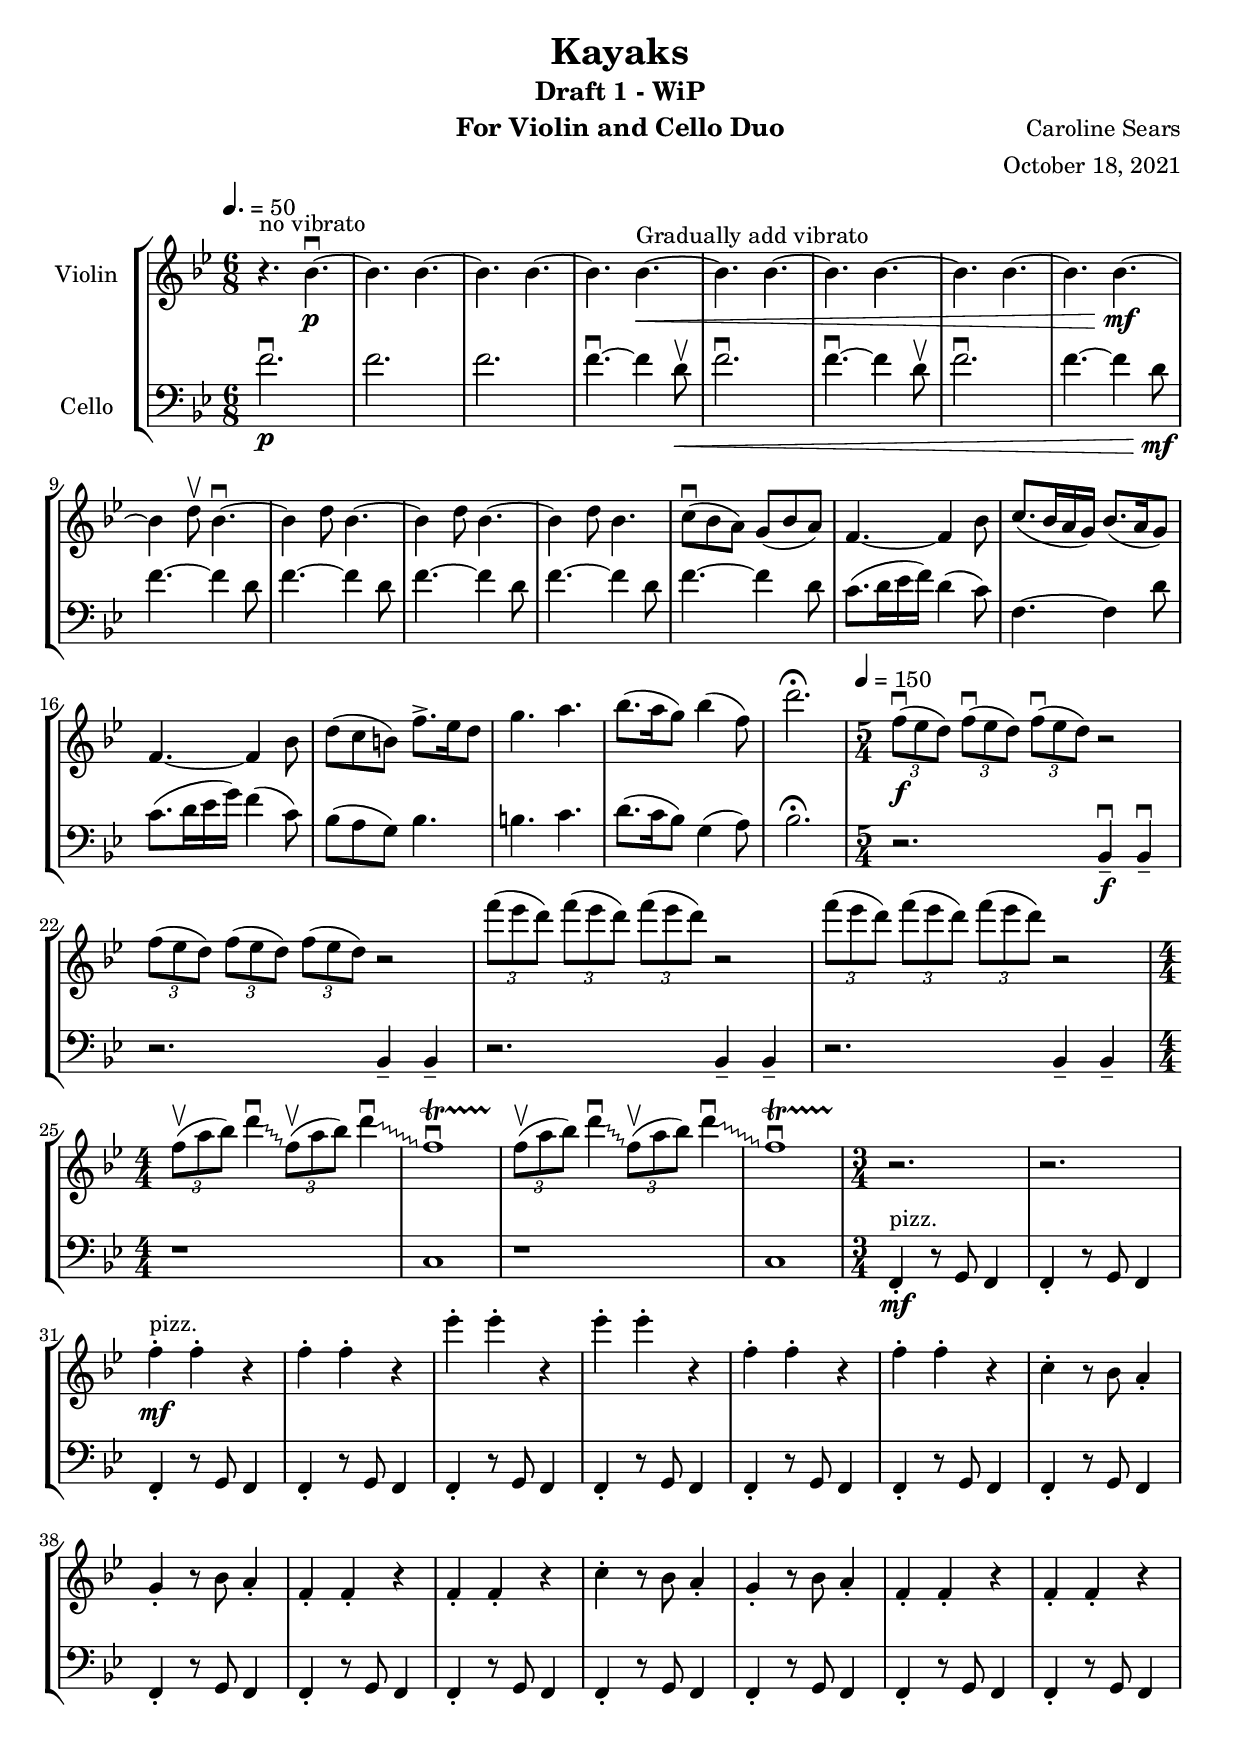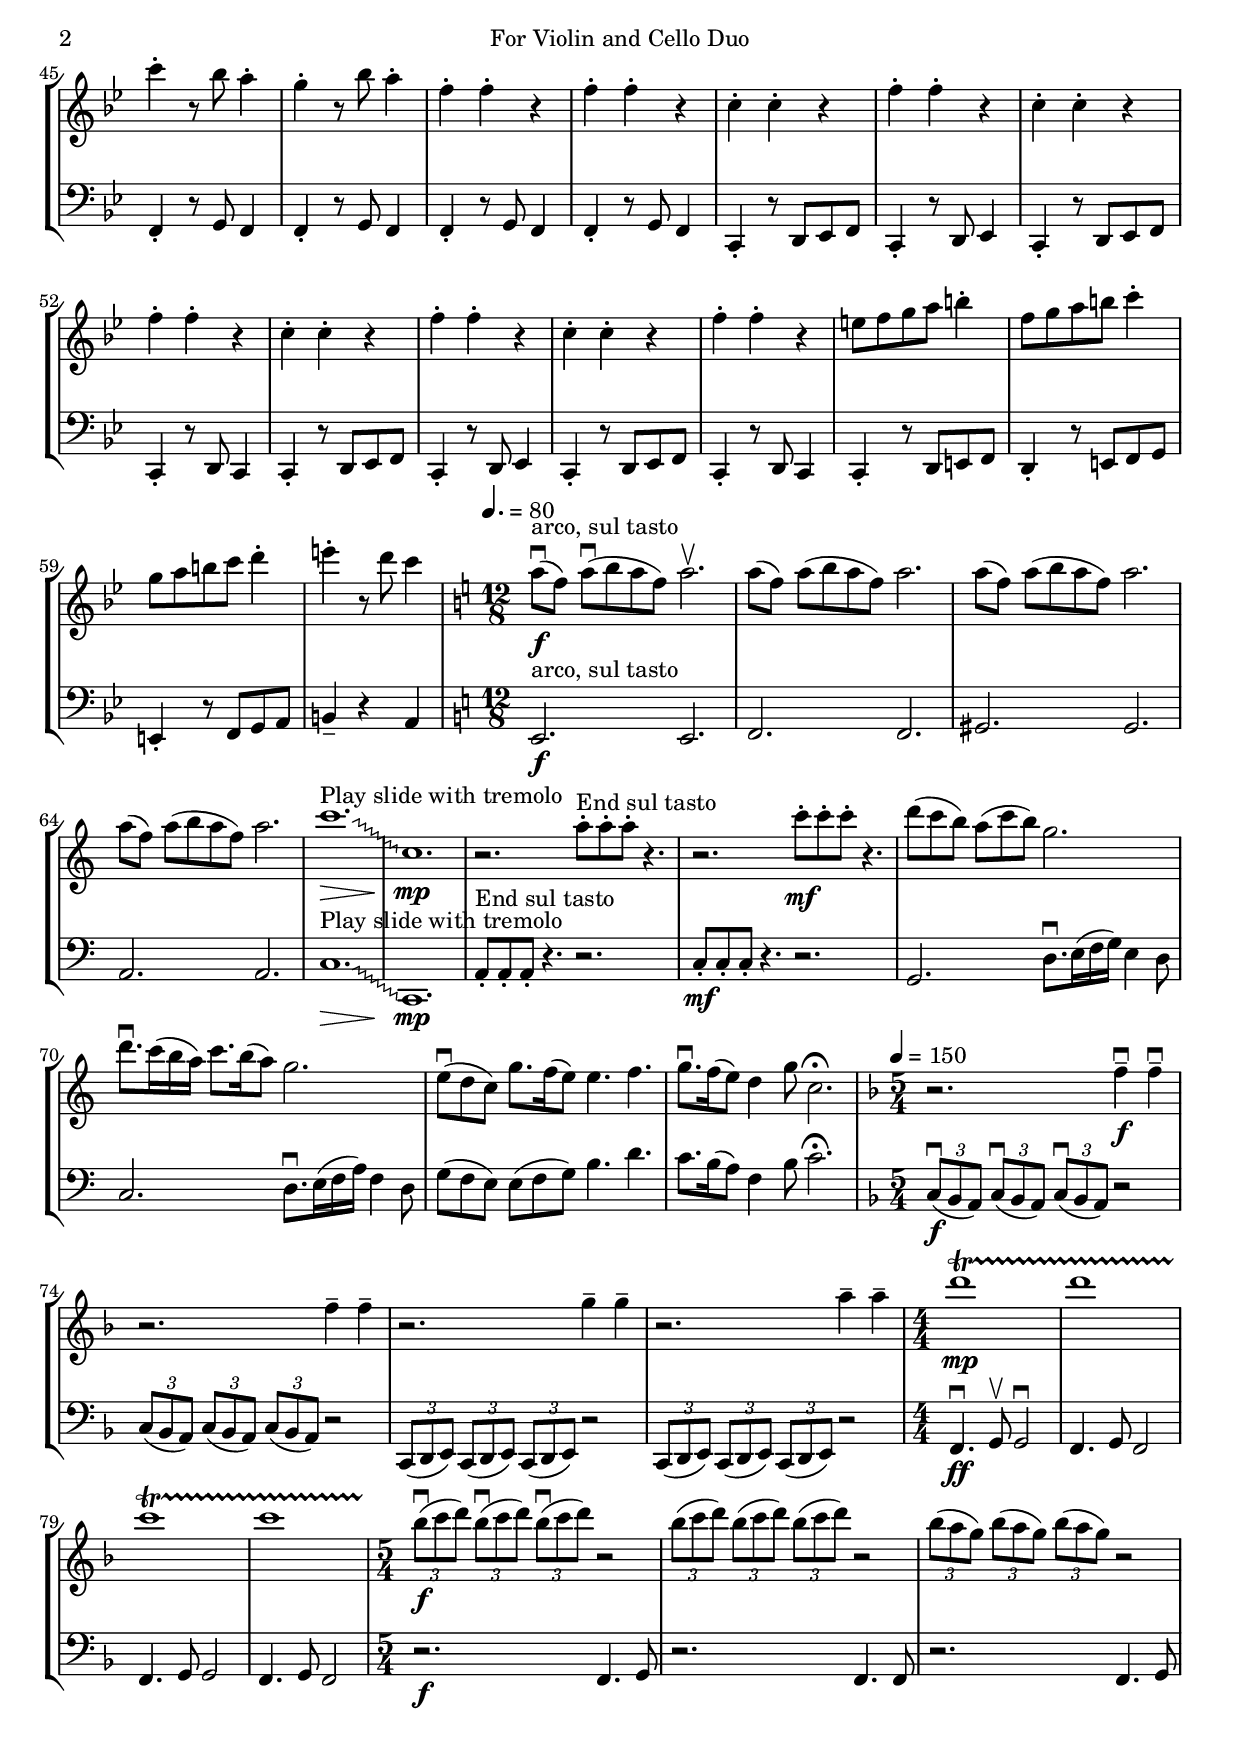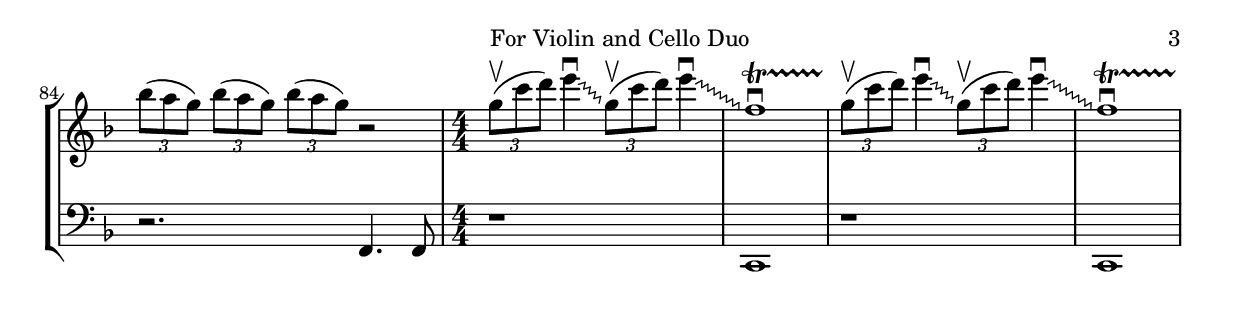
\header {
    title = "Kayaks"
    subtitle = "Draft 1 - WiP"
      % the field "instrument" also appears on following pages
    instrument =  "For Violin and Cello Duo"
    composer = "Caroline Sears"
    arranger = "October 18, 2021"

      % The following fields are centered at the bottom
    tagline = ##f


} %make this composition feel like a journey
\score {
% violin code
  \new StaffGroup <<
    \new Staff \with { instrumentName = "Violin" }
      \relative c'' {
      %A section
      \time 6/8
      \key bes \major
      \tempo 4. = 50 
      %bars1-8
       r4.^\markup "no vibrato" bes4.\downbow~\p| bes4. bes4.~| bes4. bes~| bes bes~\<^\markup "Gradually add vibrato"|
       bes4. bes4.~| bes4. bes~| bes4. bes4.~| bes bes~\!\mf |
       %bars 9-16
       bes4 d8\upbow bes4.\downbow~|bes4 d8 bes4.~|bes4 d8 bes4.~ |bes4 d8 bes4.|
       c8\downbow (bes a) g (bes a) | f4.~f4 bes8| c8. (bes16 a g) bes8. (a16 g8) | f4.~f4 bes8|
       %bars 17-20
       d8 (c b) f'8.\accent ees16 d8 | g4. a4. | bes8. (a16 g8) bes4 (f8) | d'2.\fermata
      %%%%%%%%%%%%%%%%%%%%%%%%%%%%%
      %B Section
      \tempo 4 = 150
      \time 5/4
      %bars 21-24
      \tuplet 3/2 {f,8\downbow\f (ees d)} \tuplet 3/2 {f\downbow (ees d)}  \tuplet 3/2 {f\downbow (ees d)} r2 |
      \tuplet 3/2 {f8 (ees d)} \tuplet 3/2 {f (ees d)}  \tuplet 3/2 {f (ees d)} r2 |
      \tuplet 3/2 {f'8 (ees d)} \tuplet 3/2 {f (ees d)}  \tuplet 3/2 {f (ees d)} r2 |
      \tuplet 3/2 {f8 (ees d)} \tuplet 3/2 {f (ees d)}  \tuplet 3/2 {f (ees d)} r2 |
      % bars 25-28
      \numericTimeSignature \time 4/4
      \override Glissando.style = #'zigzag
      \tuplet 3/2 {f,8\upbow (a bes)} d4\downbow\glissando \tuplet 3/2 {f,8\upbow (a bes)} d4\downbow\glissando 
      f,1\downbow\startTrillSpan|
      \tuplet 3/2 {f8\stopTrillSpan\upbow (a bes)} d4\downbow\glissando \tuplet 3/2 {f,8\upbow (a bes)} d4\downbow\glissando 
      f,1\downbow\startTrillSpan|
      %%%%%%%%%%%%%%%%%%%%%%%%%%%%%%%%
      % C Section
      %bars 29-32
      \time 3/4
      r2.\stopTrillSpan | r | f4^"pizz."\staccato\mf f\staccato r |f4\staccato f\staccato r |
      %bars 33-36
      ees'\staccato ees\staccato r| ees\staccato ees\staccato r| f,4\staccato f\staccato r |f4\staccato f\staccato r |
      %bars 37-40
      c\staccato r8 bes a4\staccato | g\staccato r8 bes a4\staccato |f4\staccato f\staccato r |f4\staccato f\staccato r |
      %bars 41-44
      c'\staccato r8 bes a4\staccato | g\staccato r8 bes a4\staccato |f4\staccato f\staccato r |f4\staccato f\staccato r |
      %bars 45-48
      c''\staccato r8 bes a4\staccato | g\staccato r8 bes a4\staccato |f4\staccato f\staccato r |f4\staccato f\staccato r |
      %bars 49-52
      c4\staccato c\staccato r |f4\staccato f\staccato r |c4\staccato c\staccato r |f4\staccato f\staccato r |
      %bars 49-52
      c4\staccato c\staccato r |f4\staccato f\staccato r |c4\staccato c\staccato r |f4\staccato f\staccato r |
      %bars 57-60
      e8 f g a b4\staccato |f8 g a b c4\staccato |g8 a b c d4\staccato | e4\staccato r8 d c4 |
      %%%%%%%%%%%%%%%%%%%%%%%%%%%%%%%%%
      %D Section
      \time 12/8
      \key a \minor
      \tempo 4. = 80
      %bars 61- 64
      a8^"arco, sul tasto"\downbow\f [(f)] a\downbow [(b a f)] a2.\upbow |a8 [(f)] a [(b a f)] a2. | 
      a8 [(f)] a [(b a f)] a2. |a8 [(f)] a [(b a f)] a2. |
      %bars 65-68
       c1.\glissando^\markup "Play slide with tremolo"\> | c,\!\mp | r2. a'8\staccato^\markup "End sul tasto" a\staccato a\staccato r4. |
      r2. c8\staccato\mf c\staccato c\staccato r4. |
      %bars 69-72
      d8 (c b) a (c b) g2.| d'8.\downbow c16 (b a) c8. b16 (a8) g2. | e8\downbow (d c) g'8. f16 (e8) e4. f |g8.\downbow f16 (e8) d4 g8 c,2.\fermata |
     %%%%%%%%%%%%%%%%%%%%%%%%%%%%%%%%%%%%%
      %B' Section 
      %bars 73-76
       \key f \major
       \time 5/4
       \tempo 4 =150
      r2. f4\tenuto\downbow\f f4\downbow\tenuto |r2. f4\tenuto f4\tenuto |
      r2. g4\tenuto g4\tenuto |r2. a4\tenuto a4\tenuto |
      %bars 77-80
      \time 4/4
      d1\startTrillSpan\mp | d1 | c1 | c1 |
      %bars 81-84
      \time 5/4
      \tuplet 3/2 {bes8\stopTrillSpan\downbow\f(c d)} \tuplet 3/2 {bes\downbow (c d)}  \tuplet 3/2 {bes\downbow (c d)} r2 |
      \tuplet 3/2 {bes8(c d)} \tuplet 3/2 {bes (c d)}  \tuplet 3/2 {bes (c d)} r2 |
      \tuplet 3/2 {bes8(a g)} \tuplet 3/2 {bes (a g)}  \tuplet 3/2 {bes (a g)} r2 |
      \tuplet 3/2 {bes8(a g)} \tuplet 3/2 {bes (a g)}  \tuplet 3/2 {bes (a g)} r2 |
      %bars 85-88
      \time 4/4
      \tuplet 3/2 {g8\upbow (c d)} e4\downbow\glissando \tuplet 3/2 {g,8\upbow (c d)} e4\downbow\glissando 
      f,1\downbow\startTrillSpan|
      \tuplet 3/2 {g8\stopTrillSpan\upbow (c d)} e4\downbow\glissando \tuplet 3/2 {g,8\upbow (c d)} e4\downbow\glissando 
      f,1\downbow\startTrillSpan|

      }
    


%cello code
    \new Staff \with { instrumentName = "Cello" }
      \relative c' { 
      \clef "bass"
      %A section
      \time 6/8
      \key bes \major
      \tempo 4. = 50
      %bars 1-8
      f2.\downbow\p |f |f |f4.\downbow~f4 d8\upbow\< |
      f2.\downbow|f4.\downbow~f4 d8\upbow |f2.\downbow|f4.~f4 d8\!\mf |
      %bars 9-16
      f4.~f4 d8 |f4.~f4 d8 |f4.~f4 d8 |f4.~f4 d8 |
      f4.~f4 d8 | c8. (d16 ees16 f) d4 (c8) |f,4.~f4 d'8 |c8. (d16 ees16 g) f4 (c8) |
      %bars 17-20
      bes8 (a g) bes4. | b4. c4. | d8. (c16 bes8) g4 (a8) |bes2.\fermata|
      %%%%%%%%%%%%%%%%%%%%%%%%%%%%%%%%%%
      %B section
      \tempo 4 = 150
      \time 5/4
      %bars 21-24
      r2. bes,4\tenuto\downbow\f bes4\downbow\tenuto |r2. bes4\tenuto bes4\tenuto |
      r2. bes4\tenuto bes4\tenuto |r2. bes4\tenuto bes4\tenuto |
      %bars 25-28
      \numericTimeSignature \time 4/4
      r1|c1|r1|c1
      %%%%%%%%%%%%%%%%%%%%%%%%%%%%%%%%%%%
      %C Section
      \time 3/4
      %bars 29-32
      f,4\staccato^"pizz."\mf r8 g f4 |f4\staccato r8 g f4 |f4\staccato r8 g f4 |f4\staccato r8 g f4 |
      %bars 33-36
      f4\staccato r8 g f4 |f4\staccato r8 g f4 |f4\staccato r8 g f4 |f4\staccato r8 g f4 |
      %bars 37-40
      f4\staccato r8 g f4 |f4\staccato r8 g f4 |f4\staccato r8 g f4 |f4\staccato r8 g f4 |
      %bars 41-44
      f4\staccato r8 g f4 |f4\staccato r8 g f4 |f4\staccato r8 g f4 |f4\staccato r8 g f4 |
      %bars 45-48
      f4\staccato r8 g f4 |f4\staccato r8 g f4 |f4\staccato r8 g f4 |f4\staccato r8 g f4 |
      %bars 49-52
      c4\staccato r8 d8 ees f|c4\staccato r8 d ees4 | c4\staccato r8 d8 ees f|c4\staccato r8 d c4 |
      %bars 53-56
      c4\staccato r8 d8 ees f|c4\staccato r8 d ees4 | c4\staccato r8 d8 ees f|c4\staccato r8 d c4 |   
      %bars 57-60
       c4\staccato r8 d8 e f| d4\staccato r8 e f g|  e4\staccato r8 f8 g a | b4\tenuto r4 a
      %%%%%%%%%%%%%%%%%%%%%%%%%%%%%%%%%%
      %D Section (tense)
      \time 12/8
      \key a \minor
      \tempo 4. = 80
      %bars 61-64
      e2.^"arco, sul tasto"\f e2. | f2. f2. | gis2. gis2. | a a |
      %bars 65-68
      \override Glissando.style = #'zigzag
      c1.\glissando^\markup "Play slide with tremolo"\> | c,\!\mp | a'8\staccato^\markup "End sul tasto" a8\staccato a8\staccato r4. r2. |
       c8\staccato\mf c8\staccato c8\staccato r4. r2. |
       %bars 69-72
       g2. d'8.\downbow e16 (f g) e4 d8 | c2. d8.\downbow e16 (f a) f4 d8 | g8 (f e) e (f g) b4. d | c8. b16 (a8) f4 b8 c2.\fermata |
       %%%%%%%%%%%%%%%%%%%%
       %B' Section 
       %bars 73-76
       \key f \major
       \time 5/4
       \tempo 4 =150
       \tuplet 3/2 {c,8\downbow\f (bes a)} \tuplet 3/2 {c\downbow (bes a)}  \tuplet 3/2 {c\downbow (bes a)} r2 |
       \tuplet 3/2 {c8(bes a)} \tuplet 3/2 {c (bes a)}  \tuplet 3/2 {c (bes a)} r2 |
       \tuplet 3/2 {c,8 (d e)} \tuplet 3/2 {c (d e)}  \tuplet 3/2 {c (d e)} r2 |
       \tuplet 3/2 {c8 (d e)} \tuplet 3/2 {c (d e)}  \tuplet 3/2 {c(d e)} r2 |
      %bars 77-80
      \time 4/4
       f4.\downbow\ff g8\upbow g2\downbow | f4. g8 f2 | f4. g8 g2 | f4. g8 f2 |
       %bars 81-84
      \time 5/4
      r2.\f f4. g8 | r2. f4. f8 |r2. f4. g8 |r2. f4. f8 |
      %bars 85-88
      \time 4/4
      r1|c1|r1|c1
      }
  >>
  \layout { }
  \midi { }
}
